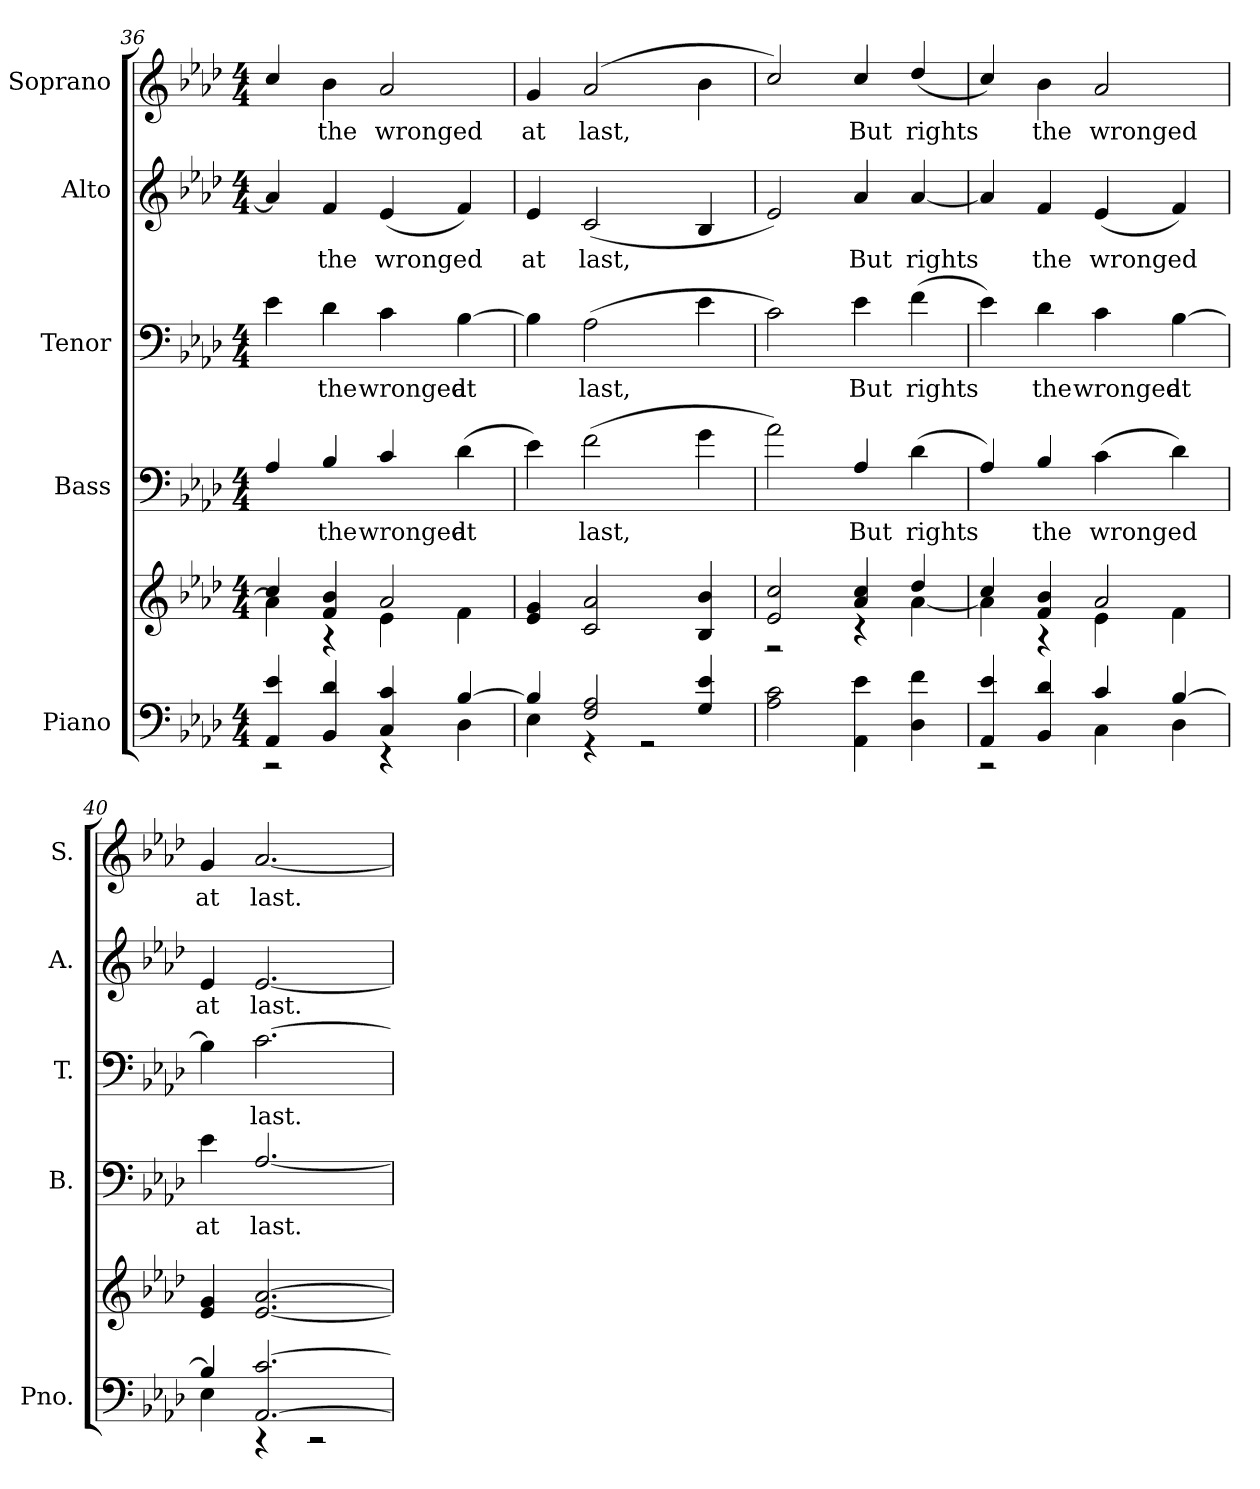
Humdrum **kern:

**kern	**kern	**kern	**text	**kern	**text	**kern	**text	**kern	**text
*part5	*part5	*part4	*part4	*part3	*part3	*part2	*part2	*part1	*part1
*staff6	*staff5	*staff4	*staff4	*staff3	*staff3	*staff2	*staff2	*staff1	*staff1
*I"Piano	*	*I"Bass	*	*I"Tenor	*	*I"Alto	*	*I"Soprano	*
*I'Pno.	*	*I'B.	*	*I'T.	*	*I'A.	*	*I'S.	*
!!LO:PB:g=z
*clefF4	*clefG2	*clefF4	*	*clefF4	*	*clefG2	*	*clefG2	*
*	*	*ITrd7c12	*	*	*	*	*	*	*
*k[b-e-a-d-]	*k[b-e-a-d-]	*k[b-e-a-d-]	*	*k[b-e-a-d-]	*	*k[b-e-a-d-]	*	*k[b-e-a-d-]	*
*A-:	*A-:	*A-:	*	*A-:	*	*A-:	*	*A-:	*
*M4/4	*M4/4	*M4/4	*	*M4/4	*	*M4/4	*	*M4/4	*
=36	=36	=36	=36	=36	=36	=36	=36	=36	=36
*^	*^	*	*	*	*	*	*	*	*
4AA-i/ 4e-i	2r	4cci/	4a-i\]	4AA-i/	.	4e-i\	.	4a-i/]	.	4cci/	.
!	!	!	!	!	!LO:LY:b:color=#000000	!	!	!	!	!	!
!	!	!	!	!	!	!	!LO:LY:b:color=#000000	!	!	!	!
!	!	!	!	!	!	!	!	!	!LO:LY:b:color=#000000	!	!
!	!	!	!	!	!	!	!	!	!	!	!LO:LY:b:color=#000000
4BB-i/ 4d-i	.	4fi/ 4b-i	4r	4BB-i/	the	4d-i\	the	4fi/	the	4b-i\	the
!	!	!	!	!	!LO:LY:b:color=#000000	!	!	!	!	!	!
!	!	!	!	!	!	!	!LO:LY:b:color=#000000	!	!	!	!
!	!	!	!	!	!	!	!	!	!LO:LY:b:color=#000000	!	!
!	!	!	!	!	!	!	!	!	!	!	!LO:LY:b:color=#000000
4Ci/ 4ci	4r	2a-i/	4e-i\	4Ci/	wronged	4ci\	wronged	(4e-i/	wronged	2a-i/	wronged
!	!	!	!	!	!LO:LY:b:color=#000000	!	!	!	!	!	!
!	!	!	!	!	!	!	!LO:LY:b:color=#000000	!	!	!	!
[>4B-i/	4D-i\	.	4fi\	(4D-i\	at	[>4B-i\	at	4fi/)	.	.	.
*	*	*v	*v	*	*	*	*	*	*	*	*
=37	=37	=37	=37	=37	=37	=37	=37	=37	=37	=37
*	*	*^	*	*	*	*	*	*	*	*
!	!	!	!	!	!	!	!	!	!LO:LY:b:color=#000000	!	!
*	*	*v	*v	*	*	*	*	*	*	*	*
*	*	*^	*	*	*	*	*	*	*	*
!	!	!	!	!	!	!	!	!	!	!	!LO:LY:b:color=#000000
*	*	*v	*v	*	*	*	*	*	*	*	*
4B-i/]	4E-i\	4e-i/ 4gi	4E-i\)	.	4B-i\]	.	4e-i/	at	4gi/	at
!	!	!	!	!LO:LY:b:color=#000000	!	!	!	!	!	!
!	!	!	!	!	!	!LO:LY:b:color=#000000	!	!	!	!
!	!	!	!	!	!	!	!	!LO:LY:b:color=#000000	!	!
!	!	!	!	!	!	!	!	!	!	!LO:LY:b:color=#000000
2Fi/ 2A-i	4r	2ci/ 2a-i	(2Fi\	last,	(2A-i\	last,	(2ci/	last,	(2a-i/	last,
.	2r	.	.	.	.	.	.	.	.	.
4Gi/ 4e-i	.	4B-i/ 4b-i	4Gi\	.	4e-i\	.	4B-i/	.	4b-i\	.
*v	*v	*	*	*	*	*	*	*	*	*
=38	=38	=38	=38	=38	=38	=38	=38	=38	=38
*	*^	*	*	*	*	*	*	*	*
2A-i\ 2ci	2e-i/ 2cci	2r	2A-i\)	.	2ci\)	.	2e-i/)	.	2cci/)	.
!	!	!	!	!LO:LY:b:color=#000000	!	!	!	!	!	!
!	!	!	!	!	!	!LO:LY:b:color=#000000	!	!	!	!
!	!	!	!	!	!	!	!	!LO:LY:b:color=#000000	!	!
!	!	!	!	!	!	!	!	!	!	!LO:LY:b:color=#000000
4AA-i\ 4e-i	4a-i/ 4cci	4r	4AA-i/	But	4e-i\	But	4a-i/	But	4cci/	But
!	!	!	!	!LO:LY:b:color=#000000	!	!	!	!	!	!
!	!	!	!	!	!	!LO:LY:b:color=#000000	!	!	!	!
!	!	!	!	!	!	!	!	!LO:LY:b:color=#000000	!	!
!	!	!	!	!	!	!	!	!	!	!LO:LY:b:color=#000000
4D-i\ 4fi	4dd-i/	[<4a-i\	(4D-i\	rights	(4fi\	rights	[<4a-i/	rights	(4dd-i/	rights
=39	=39	=39	=39	=39	=39	=39	=39	=39	=39	=39
*^	*	*	*	*	*	*	*	*	*	*
4AA-i/ 4e-i	2r	4cci/	4a-i\]	4AA-i/)	.	4e-i\)	.	4a-i/]	.	4cci/)	.
!	!	!	!	!	!LO:LY:b:color=#000000	!	!	!	!	!	!
!	!	!	!	!	!	!	!LO:LY:b:color=#000000	!	!	!	!
!	!	!	!	!	!	!	!	!	!LO:LY:b:color=#000000	!	!
!	!	!	!	!	!	!	!	!	!	!	!LO:LY:b:color=#000000
4BB-i/ 4d-i	.	4fi/ 4b-i	4r	4BB-i/	the	4d-i\	the	4fi/	the	4b-i\	the
!	!	!	!	!	!LO:LY:b:color=#000000	!	!	!	!	!	!
!	!	!	!	!	!	!	!LO:LY:b:color=#000000	!	!	!	!
!	!	!	!	!	!	!	!	!	!LO:LY:b:color=#000000	!	!
!	!	!	!	!	!	!	!	!	!	!	!LO:LY:b:color=#000000
4ci/	4Ci\	2a-i/	4e-i\	(4Ci\	wronged	4ci\	wronged	(4e-i/	wronged	2a-i/	wronged
!	!	!	!	!	!	!	!LO:LY:b:color=#000000	!	!	!	!
[>4B-i/	4D-i\	.	4fi\	4D-i\)	.	[>4B-i\	at	4fi/)	.	.	.
*	*	*v	*v	*	*	*	*	*	*	*	*
=40	=40	=40	=40	=40	=40	=40	=40	=40	=40	=40
*	*	*^	*	*	*	*	*	*	*	*
!	!	!	!	!	!LO:LY:b:color=#000000	!	!	!	!	!	!
*	*	*v	*v	*	*	*	*	*	*	*	*
*	*	*^	*	*	*	*	*	*	*	*
!	!	!	!	!	!	!	!	!	!LO:LY:b:color=#000000	!	!
*	*	*v	*v	*	*	*	*	*	*	*	*
*	*	*^	*	*	*	*	*	*	*	*
!	!	!	!	!	!	!	!	!	!	!	!LO:LY:b:color=#000000
*	*	*v	*v	*	*	*	*	*	*	*	*
4B-i/]	4E-i\	4e-i/ 4gi	4E-i\	at	4B-i\]	.	4e-i/	at	4gi/	at
!	!	!	!	!LO:LY:b:color=#000000	!	!	!	!	!	!
!	!	!	!	!	!	!LO:LY:b:color=#000000	!	!	!	!
!	!	!	!	!	!	!	!	!LO:LY:b:color=#000000	!	!
!	!	!	!	!	!	!	!	!	!	!LO:LY:b:color=#000000
[>2.AA-i/ [>2.ci	4r	[<2.e-i/ [>2.a-i	[<2.AA-i/	last.	[>2.ci\	last.	[<2.e-i/	last.	[<2.a-i/	last.
.	2r	.	.	.	.	.	.	.	.	.
*v	*v	*	*	*	*	*	*	*	*	*
=	=	=	=	=	=	=	=	=	=
*-	*-	*-	*-	*-	*-	*-	*-	*-	*-
